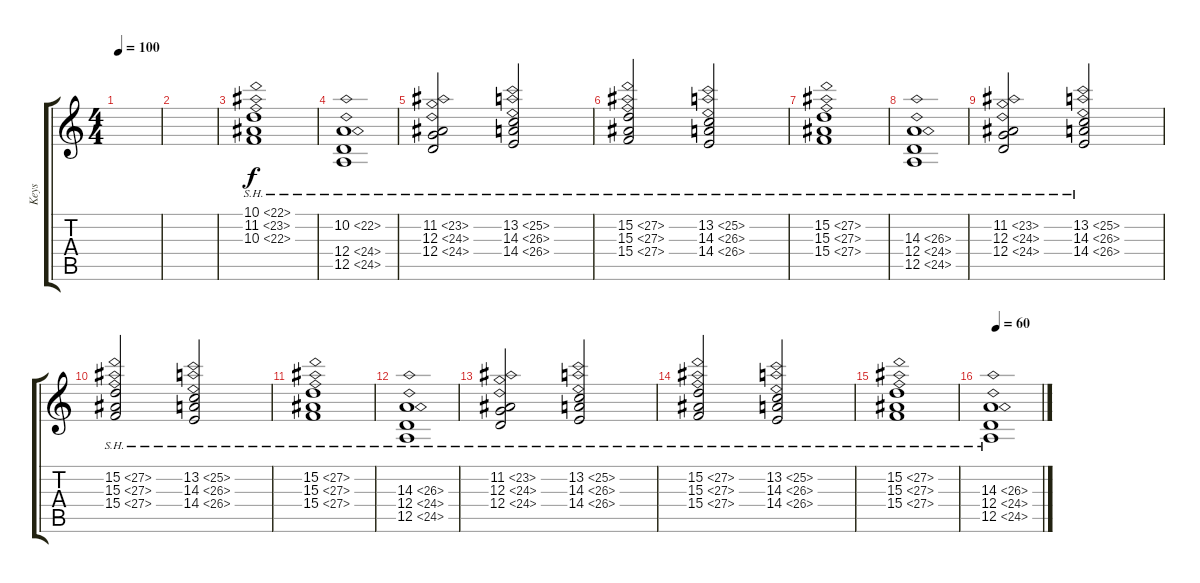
\track ("Keys" "Keys") {instrument stringensemble1}
\staff {score tabs}
\tuning (E4 B3 G3 D3 A2 E2) {hide}
\ts (4 4)
\tempo 100
\clef g2
\ks c
|
|
(10.1{sh 12} 11.2{sh 12} 10.3{sh 12}).1 |
(10.2{sh 12} 12.4{sh 12} 12.5{sh 12}).1 |
(11.2{sh 12} 12.3{sh 12} 12.4{sh 12}).2 (13.2{sh 12} 14.3{sh 12} 14.4{sh 12}).2 |
(15.2{sh 12} 15.3{sh 12} 15.4{sh 12}).2 (13.2{sh 12} 14.3{sh 12} 14.4{sh 12}).2 |
(15.2{sh 12} 15.3{sh 12} 15.4{sh 12}).1 |
(14.3{sh 12} 12.4{sh 12} 12.5{sh 12}).1 |
(11.2{sh 12} 12.3{sh 12} 12.4{sh 12}).2 (13.2{sh 12} 14.3{sh 12} 14.4{sh 12}).2 |
(15.2{sh 12} 15.3{sh 12} 15.4{sh 12}).2 (13.2{sh 12} 14.3{sh 12} 14.4{sh 12}).2 |
(15.2{sh 12} 15.3{sh 12} 15.4{sh 12}).1 |
(14.3{sh 12} 12.4{sh 12} 12.5{sh 12}).1 |
(11.2{sh 12} 12.3{sh 12} 12.4{sh 12}).2 (13.2{sh 12} 14.3{sh 12} 14.4{sh 12}).2 |
(15.2{sh 12} 15.3{sh 12} 15.4{sh 12}).2 (13.2{sh 12} 14.3{sh 12} 14.4{sh 12}).2 |
(15.2{sh 12} 15.3{sh 12} 15.4{sh 12}).1 |
\tempo 60
(14.3{sh 12} 12.4{sh 12} 12.5{sh 12}).1
